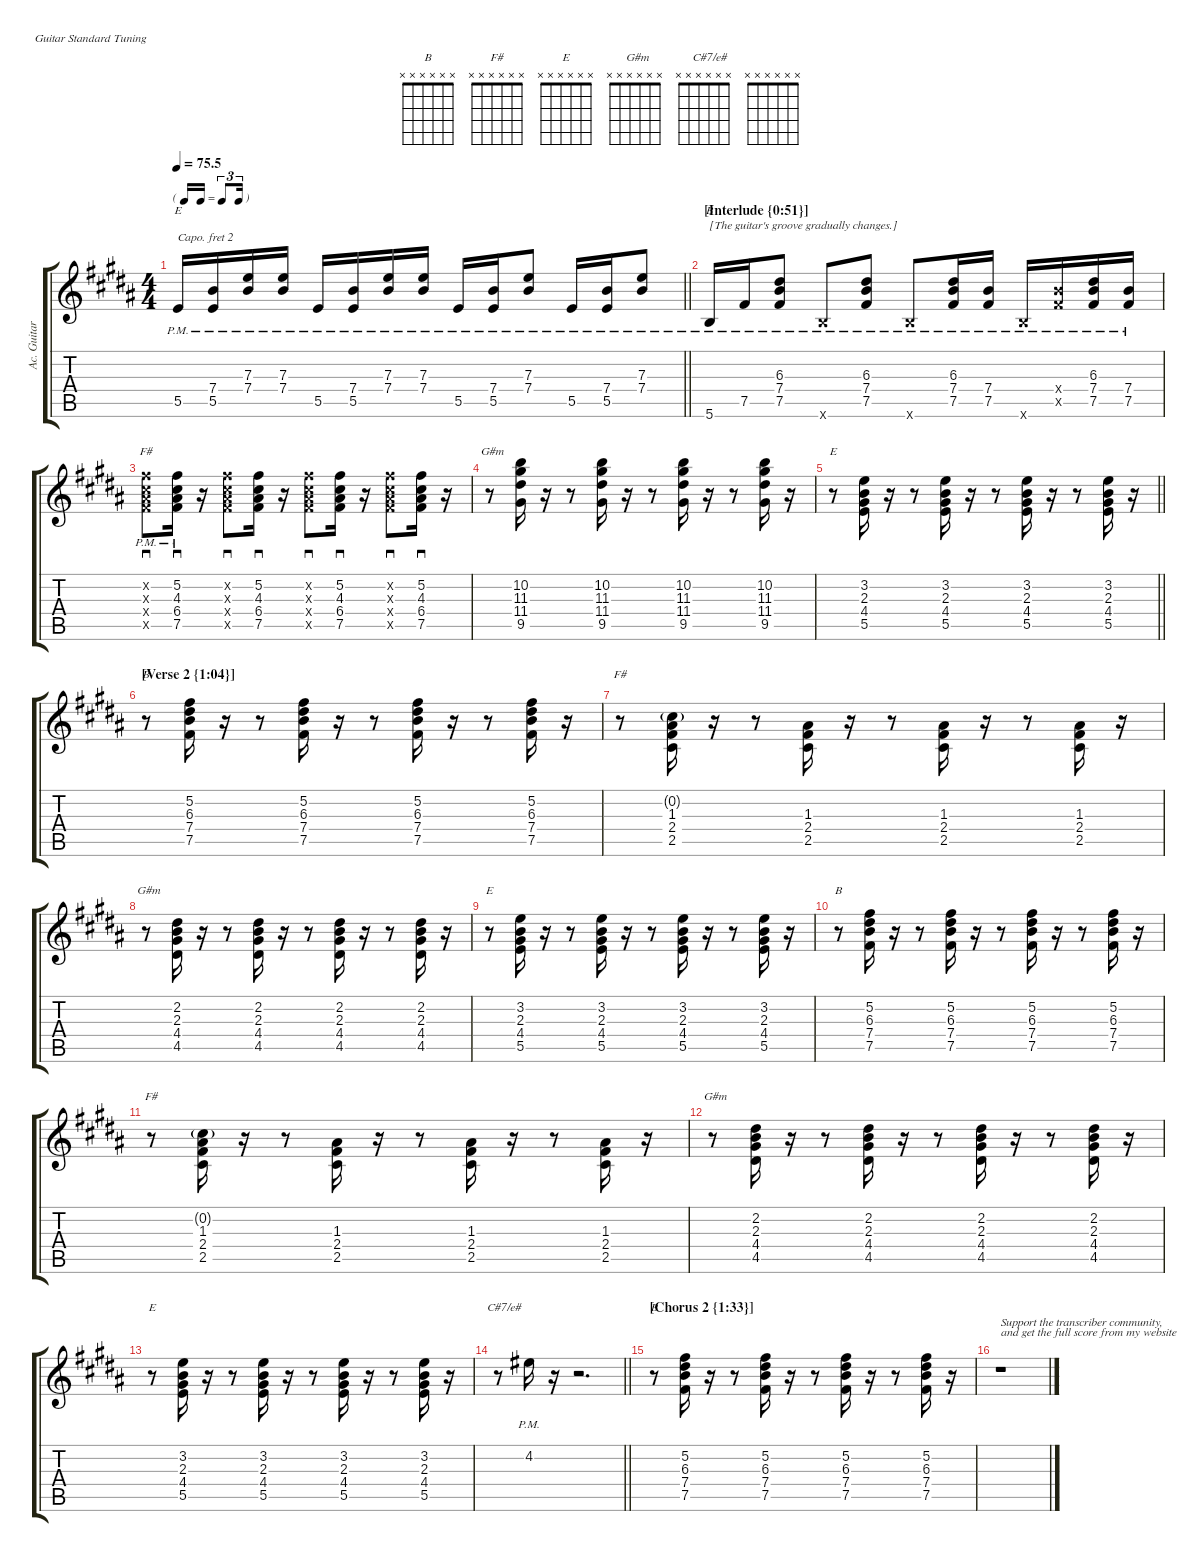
\defaultSystemsLayout 4
\hideDynamics
\bracketExtendMode groupsimilarinstruments
\track ("Guitar, acoustic" "Ac. Guitar") {defaultSystemsLayout 4 instrument acousticguitarnylon}
\staff {score tabs}
\capo 2
\tuning (E4 B3 G3 D3 A2 E2)
\chord ("B" x x x x x x)
\chord ("F#" x x x x x x)
\chord ("E" x x x x x x)
\chord ("  G#m" x x x x x x)
\chord ("    C#7/e#" x x x x x x)
\chord (" " x x x x x x)
\ts (4 4)
\tf triplet16th
\tempo
75.5
\accidentals auto
\clef g2
\ottava regular
\simile none
\scale
0.233882
\barLineRight lightlight
\ks b
5.5{pm acc forcenatural}.16{ch "E" dy mf beam Up} (7.4{pm acc forcenatural} 5.5{pm acc forcenatural}).16{beam Up} (7.3{pm acc forcenatural} 7.4{pm acc forcenatural}).16{beam Up} (7.3{pm acc forcenatural} 7.4{pm acc forcenatural}).16{beam Up} 5.5{pm acc forcenatural}.16{beam Up} (7.4{pm acc forcenatural} 5.5{pm acc forcenatural}).16{beam Up} (7.3{pm acc forcenatural} 7.4{pm acc forcenatural}).16{beam Up} (7.3{pm acc forcenatural} 7.4{pm acc forcenatural}).16{beam Up} 5.5{pm acc forcenatural}.16{beam Up} (7.4{pm acc forcenatural} 5.5{pm acc forcenatural}).16{beam Up} (7.3{pm acc forcenatural} 7.4{pm acc forcenatural}).8{beam Up} 5.5{pm acc forcenatural}.16{beam Up} (7.4{pm acc forcenatural} 5.5{pm acc forcenatural}).16{beam Up} (7.3{pm acc forcenatural} 7.4{pm acc forcenatural}).8{beam Up} |
\section ("" "[Interlude {0:51}]")
\scale
0.307197 5.6{pm acc forcenatural}.16{ch "B" txt "[The guitar's groove gradually changes.]" beam Up} 7.5{pm acc #}.16{beam Up} (6.3{pm acc #} 7.4{pm acc forcenatural} 7.5{pm acc #}).8{beam Up} 5.6{pm x acc forcenatural}.8{beam Up} (6.3{pm acc #} 7.4{pm acc forcenatural} 7.5{pm acc #}).8{beam Up} 5.6{pm x acc forcenatural}.8{beam Up} (6.3{pm acc #} 7.4{pm acc forcenatural} 7.5{pm acc #}).16{beam Up} (7.5{pm acc #} 7.4{pm acc forcenatural}).16{beam Up} 5.6{pm x acc forcenatural}.16{beam Up} (7.4{pm x acc forcenatural} 7.5{pm x acc #}).16{beam Up} (6.3{pm acc #} 7.4{pm acc forcenatural} 7.5{pm acc #}).16{beam Up} (7.5{pm acc #} 7.4{pm acc forcenatural}).16{beam Up} |
\scale
0.229461 (7.5{pm x acc #} 6.4{pm x acc #} 4.3{pm x acc #} 5.2{pm x acc #}).8{sd ch "F#" beam Down} (5.2{pm acc #} 4.3{pm acc #} 6.4{pm acc #} 7.5{pm acc #}).16{sd beam Down} r.16{beam Down} (7.5{x acc #} 6.4{x acc #} 4.3{x acc #} 5.2{x acc #}).8{sd beam Down} (5.2{acc #} 4.3{acc #} 6.4{acc #} 7.5{acc #}).16{sd beam Down} r.16{beam Down} (7.5{x acc #} 6.4{x acc #} 4.3{x acc #} 5.2{x acc #}).8{sd beam Down} (5.2{acc #} 4.3{acc #} 6.4{acc #} 7.5{acc #}).16{sd beam Down} r.16{beam Down} (7.5{x acc #} 6.4{x acc #} 4.3{x acc #} 5.2{x acc #}).8{sd beam Down} (5.2{acc #} 4.3{acc #} 6.4{acc #} 7.5{acc #}).16{sd beam Down} r.16{beam Down} |
\scale
0.229461 r.8{ch "  G#m" beam Down} (10.2{acc forcenatural} 11.3{acc #} 11.4{acc #} 9.5{acc #}).16{beam Down} r.16{beam Down} r.8{beam Down} (10.2{acc forcenatural} 11.3{acc #} 11.4{acc #} 9.5{acc #}).16{beam Down} r.16{beam Down} r.8{beam Down} (10.2{acc forcenatural} 11.3{acc #} 11.4{acc #} 9.5{acc #}).16{beam Down} r.16{beam Down} r.8{beam Down} (10.2{acc forcenatural} 11.3{acc #} 11.4{acc #} 9.5{acc #}).16{beam Down} r.16{beam Down} |
\scale
0.233882
\barLineRight lightlight
r.8{ch "E" beam Down} (4.4{acc #} 5.5{acc forcenatural} 2.3{acc forcenatural} 3.2{acc forcenatural}).16{beam Up} r.16{beam Down} r.8{beam Down} (4.4{acc #} 5.5{acc forcenatural} 2.3{acc forcenatural} 3.2{acc forcenatural}).16{beam Up} r.16{beam Down} r.8{beam Down} (4.4{acc #} 5.5{acc forcenatural} 2.3{acc forcenatural} 3.2{acc forcenatural}).16{beam Up} r.16{beam Down} r.8{beam Down} (4.4{acc #} 5.5{acc forcenatural} 2.3{acc forcenatural} 3.2{acc forcenatural}).16{beam Up} r.16{beam Down} |
\section ("" "[Verse 2 {1:04}]")
\scale
0.308303 r.8{ch "B" beam Down} (6.3{acc #} 7.4{acc forcenatural} 7.5{acc #} 5.2{acc #}).16{beam Down} r.16{beam Down} r.8{beam Down} (6.3{acc #} 7.4{acc forcenatural} 7.5{acc #} 5.2{acc #}).16{beam Down} r.16{beam Down} r.8{beam Down} (6.3{acc #} 7.4{acc forcenatural} 7.5{acc #} 5.2{acc #}).16{beam Down} r.16{beam Down} r.8{beam Down} (6.3{acc #} 7.4{acc forcenatural} 7.5{acc #} 5.2{acc #}).16{beam Down} r.16{beam Down} |
\scale
0.230566 r.8{ch "F#" beam Down} (1.3{acc #} 2.4{acc #} 2.5{acc #} 0.2{g acc #}).16{beam Up} r.16{beam Down} r.8{beam Down} (1.3{acc #} 2.4{acc #} 2.5{acc #}).16{beam Up} r.16{beam Down} r.8{beam Down} (1.3{acc #} 2.4{acc #} 2.5{acc #}).16{beam Up} r.16{beam Down} r.8{beam Down} (1.3{acc #} 2.4{acc #} 2.5{acc #}).16{beam Up} r.16{beam Down} |
\scale
0.230566 r.8{ch "  G#m" beam Down} (2.3{acc forcenatural} 4.4{acc #} 4.5{acc #} 2.2{acc #}).16{beam Up} r.16{beam Down} r.8{beam Down} (2.3{acc forcenatural} 4.4{acc #} 4.5{acc #} 2.2{acc #}).16{beam Up} r.16{beam Down} r.8{beam Down} (2.3{acc forcenatural} 4.4{acc #} 4.5{acc #} 2.2{acc #}).16{beam Up} r.16{beam Down} r.8{beam Down} (2.3{acc forcenatural} 4.4{acc #} 4.5{acc #} 2.2{acc #}).16{beam Up} r.16{beam Down} |
\scale
0.230566 r.8{ch "E" beam Down} (3.2{acc forcenatural} 2.3{acc forcenatural} 4.4{acc #} 5.5{acc forcenatural}).16{beam Up} r.16{beam Down} r.8{beam Down} (3.2{acc forcenatural} 2.3{acc forcenatural} 4.4{acc #} 5.5{acc forcenatural}).16{beam Up} r.16{beam Down} r.8{beam Down} (3.2{acc forcenatural} 2.3{acc forcenatural} 4.4{acc #} 5.5{acc forcenatural}).16{beam Up} r.16{beam Down} r.8{beam Down} (3.2{acc forcenatural} 2.3{acc forcenatural} 4.4{acc #} 5.5{acc forcenatural}).16{beam Up} r.16{beam Down} |
\scale
0.261305 r.8{ch "B" beam Down} (6.3{acc #} 7.4{acc forcenatural} 7.5{acc #} 5.2{acc #}).16{beam Down} r.16{beam Down} r.8{beam Down} (6.3{acc #} 7.4{acc forcenatural} 7.5{acc #} 5.2{acc #}).16{beam Down} r.16{beam Down} r.8{beam Down} (6.3{acc #} 7.4{acc forcenatural} 7.5{acc #} 5.2{acc #}).16{beam Down} r.16{beam Down} r.8{beam Down} (6.3{acc #} 7.4{acc forcenatural} 7.5{acc #} 5.2{acc #}).16{beam Down} r.16{beam Down} |
\scale
0.183568 r.8{ch "F#" beam Down} (1.3{acc #} 2.4{acc #} 2.5{acc #} 0.2{g acc #}).16{beam Up} r.16{beam Down} r.8{beam Down} (1.3{acc #} 2.4{acc #} 2.5{acc #}).16{beam Up} r.16{beam Down} r.8{beam Down} (1.3{acc #} 2.4{acc #} 2.5{acc #}).16{beam Up} r.16{beam Down} r.8{beam Down} (1.3{acc #} 2.4{acc #} 2.5{acc #}).16{beam Up} r.16{beam Down} |
\scale
0.183568 r.8{ch "  G#m" beam Down} (2.3{acc forcenatural} 4.4{acc #} 4.5{acc #} 2.2{acc #}).16{beam Up} r.16{beam Down} r.8{beam Down} (2.3{acc forcenatural} 4.4{acc #} 4.5{acc #} 2.2{acc #}).16{beam Up} r.16{beam Down} r.8{beam Down} (2.3{acc forcenatural} 4.4{acc #} 4.5{acc #} 2.2{acc #}).16{beam Up} r.16{beam Down} r.8{beam Down} (2.3{acc forcenatural} 4.4{acc #} 4.5{acc #} 2.2{acc #}).16{beam Up} r.16{beam Down} |
\scale
0.183568 r.8{ch "E" beam Down} (3.2{acc forcenatural} 2.3{acc forcenatural} 4.4{acc #} 5.5{acc forcenatural}).16{beam Up} r.16{beam Down} r.8{beam Down} (3.2{acc forcenatural} 2.3{acc forcenatural} 4.4{acc #} 5.5{acc forcenatural}).16{beam Up} r.16{beam Down} r.8{beam Down} (3.2{acc forcenatural} 2.3{acc forcenatural} 4.4{acc #} 5.5{acc forcenatural}).16{beam Up} r.16{beam Down} r.8{beam Down} (3.2{acc forcenatural} 2.3{acc forcenatural} 4.4{acc #} 5.5{acc forcenatural}).16{beam Up} r.16{beam Down} |
\scale
0.187989
\barLineRight lightlight
r.8{ch "    C#7/e#" beam Down} 4.2{pm acc #}.16{beam Down} r.16{beam Down} r.2{d beam Down} |
\section ("" "[Chorus 2 {1:33}]")
\scale
0.308302 r.8{ch "B" beam Down} (6.3{acc #} 7.4{acc forcenatural} 7.5{acc #} 5.2{acc #}).16{beam Down} r.16{beam Down} r.8{beam Down} (6.3{acc #} 7.4{acc forcenatural} 7.5{acc #} 5.2{acc #}).16{beam Down} r.16{beam Down} r.8{beam Down} (6.3{acc #} 7.4{acc forcenatural} 7.5{acc #} 5.2{acc #}).16{beam Down} r.16{beam Down} r.8{beam Down} (6.3{acc #} 7.4{acc forcenatural} 7.5{acc #} 5.2{acc #}).16{beam Down} r.16{beam Down} |
\scale
0.691698 r.1{ch " " txt "Support the transcriber community,\nand get the full score from my website" beam Down}
